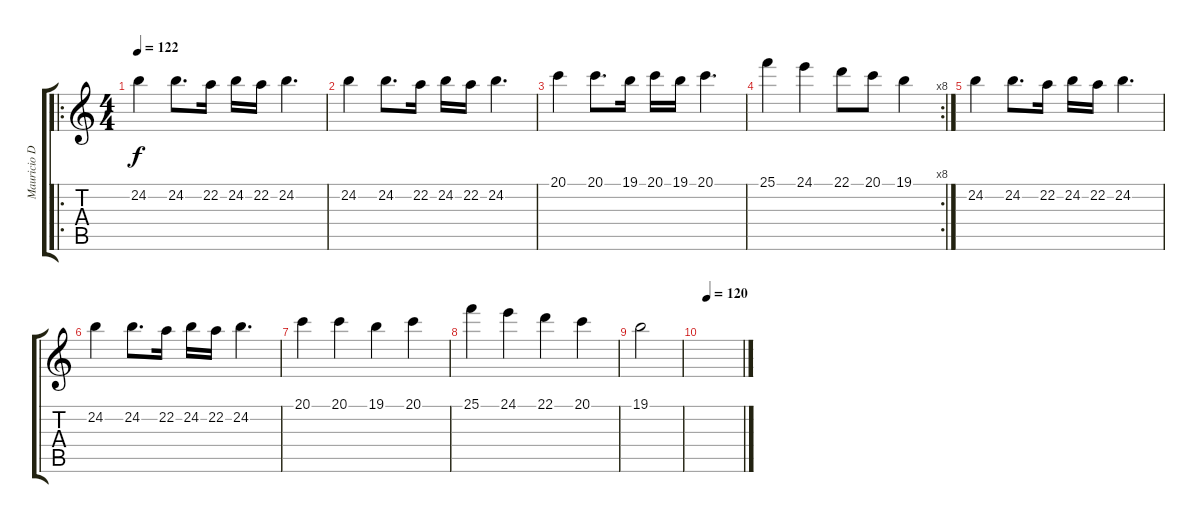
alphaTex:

\track ("Mauricio Duran" "Mauricio D") {instrument rockorgan}
\staff {score tabs}
\tuning (E4 B3 G3 D3 A2 E2) {hide}
\ro
\ts (4 4)
\tempo 122
\clef g2
\ks c
24.2.4{dy f} 24.2.8{d} 22.2.16 24.2.16 22.2.16 24.2.4{d} |
24.2.4 24.2.8{d} 22.2.16 24.2.16 22.2.16 24.2.4{d} |
20.1.4 20.1.8{d} 19.1.16 20.1.16 19.1.16 20.1.4{d} |
\rc 8
25.1.4 24.1.4 22.1.8 20.1.8 19.1.4 |
24.2.4 24.2.8{d} 22.2.16 24.2.16 22.2.16 24.2.4{d} |
24.2.4 24.2.8{d} 22.2.16 24.2.16 22.2.16 24.2.4{d} |
20.1.4 20.1.4 19.1.4 20.1.4 |
25.1.4 24.1.4 22.1.4 20.1.4 |
19.1.2 |
\tempo (120 0.125)
